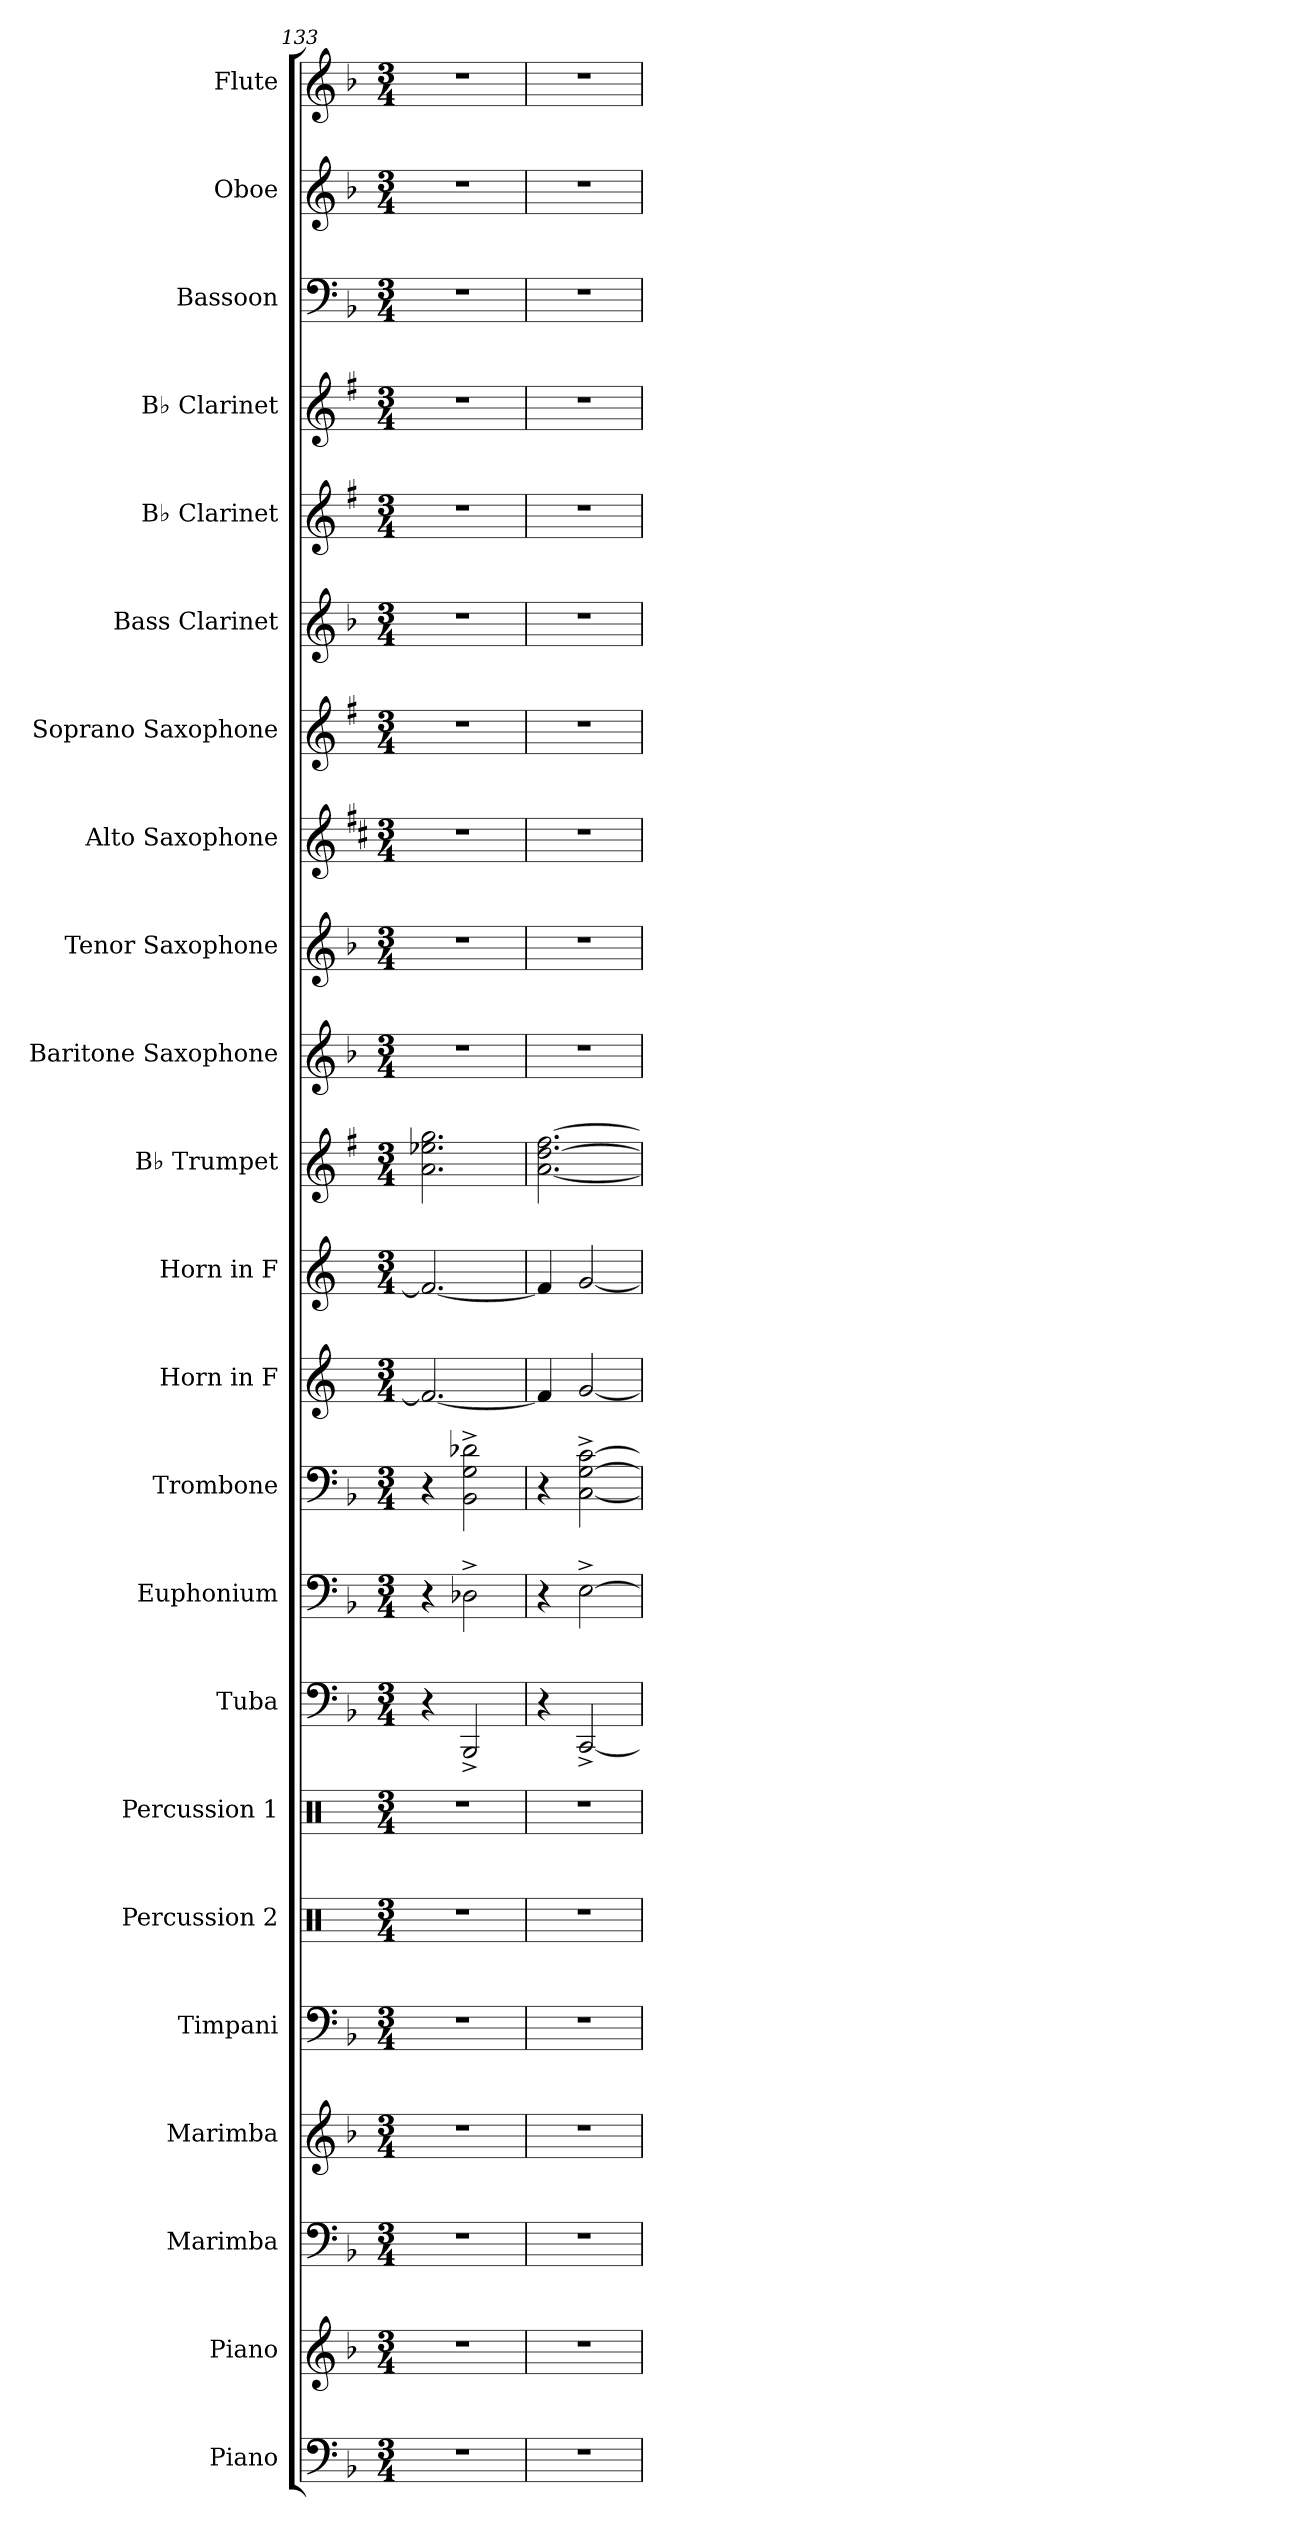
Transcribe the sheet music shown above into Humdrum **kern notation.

**kern	**kern	**kern	**kern	**kern	**kern	**kern	**kern	**kern	**kern	**kern	**kern	**kern	**kern	**kern	**kern	**kern	**kern	**kern	**kern	**kern	**kern	**kern
*part23	*part22	*part21	*part20	*part19	*part18	*part17	*part16	*part15	*part14	*part13	*part12	*part11	*part10	*part9	*part8	*part7	*part6	*part5	*part4	*part3	*part2	*part1
*staff23	*staff22	*staff21	*staff20	*staff19	*staff18	*staff17	*staff16	*staff15	*staff14	*staff13	*staff12	*staff11	*staff10	*staff9	*staff8	*staff7	*staff6	*staff5	*staff4	*staff3	*staff2	*staff1
*I"Piano	*I"Piano	*I"Marimba	*I"Marimba	*I"Timpani	*I"Percussion 2	*I"Percussion 1	*I"Tuba	*I"Euphonium	*I"Trombone	*I"Horn in F	*I"Horn in F	*I"B♭ Trumpet	*I"Baritone Saxophone	*I"Tenor Saxophone	*I"Alto Saxophone	*I"Soprano Saxophone	*I"Bass Clarinet	*I"B♭ Clarinet	*I"B♭ Clarinet	*I"Bassoon	*I"Oboe	*I"Flute
*I'Pno.	*I'Pno.	*I'Mrm.	*I'Mrm.	*I'Timp.	*I'Pr. 2	*I'Pr. 1	*I'Tu.	*I'Eu.	*I'Trb.	*	*	*I'B♭ Tpt.	*I'Bar. Sax.	*I'T. Sax.	*I'A. Sax.	*I'S. Sax.	*I'B. Cl.	*I'B♭ Cl.	*I'B♭ Cl.	*I'Bsn.	*I'Ob.	*I'Fl.
*clefF4	*clefG2	*clefF4	*clefG2	*clefF4	*clefX	*clefX	*clefF4	*clefF4	*clefF4	*clefG2	*clefG2	*clefG2	*clefG2	*clefG2	*clefG2	*clefG2	*clefG2	*clefG2	*clefG2	*clefF4	*clefG2	*clefG2
*	*	*	*	*	*	*	*	*	*	*ITrd4c7	*ITrd4c7	*ITrd1c2	*ITrd12c21	*ITrd8c14	*ITrd5c9	*ITrd1c2	*ITrd8c14	*ITrd1c2	*ITrd1c2	*	*	*
*k[b-]	*k[b-]	*k[b-]	*k[b-]	*k[b-]	*k[]	*k[]	*k[b-]	*k[b-]	*k[b-]	*k[b-]	*k[b-]	*k[b-]	*k[b-]	*k[b-]	*k[b-]	*k[b-]	*k[b-]	*k[b-]	*k[b-]	*k[b-]	*k[b-]	*k[b-]
*M3/4	*M3/4	*M3/4	*M3/4	*M3/4	*M3/4	*M3/4	*M3/4	*M3/4	*M3/4	*M3/4	*M3/4	*M3/4	*M3/4	*M3/4	*M3/4	*M3/4	*M3/4	*M3/4	*M3/4	*M3/4	*M3/4	*M3/4
=133	=133	=133	=133	=133	=133	=133	=133	=133	=133	=133	=133	=133	=133	=133	=133	=133	=133	=133	=133	=133	=133	=133
2.r	2.r	2.r	2.r	2.r	2.r	2.r	4r	4r	4r	2.B-/_	2.B-/_	2.g\ 2.dd-X\ 2.ff\	2.r	2.r	2.r	2.r	2.r	2.r	2.r	2.r	2.r	2.r
.	.	.	.	.	.	.	2BBB-^/	2D-X^\	2BB-\^ 2G\^ 2d-X\^	.	.	.	.	.	.	.	.	.	.	.	.	.
=134	=134	=134	=134	=134	=134	=134	=134	=134	=134	=134	=134	=134	=134	=134	=134	=134	=134	=134	=134	=134	=134	=134
2.r	2.r	2.r	2.r	2.r	2.r	2.r	4r	4r	4r	4B-/]	4B-/]	[2.g\ [2.cc\ [2.ee\	2.r	2.r	2.r	2.r	2.r	2.r	2.r	2.r	2.r	2.r
.	.	.	.	.	.	.	[2CC^/	[2E^\	[2C\^ [2G\^ [2c\^	[2c/	[2c/	.	.	.	.	.	.	.	.	.	.	.
=	=	=	=	=	=	=	=	=	=	=	=	=	=	=	=	=	=	=	=	=	=	=
*-	*-	*-	*-	*-	*-	*-	*-	*-	*-	*-	*-	*-	*-	*-	*-	*-	*-	*-	*-	*-	*-	*-
